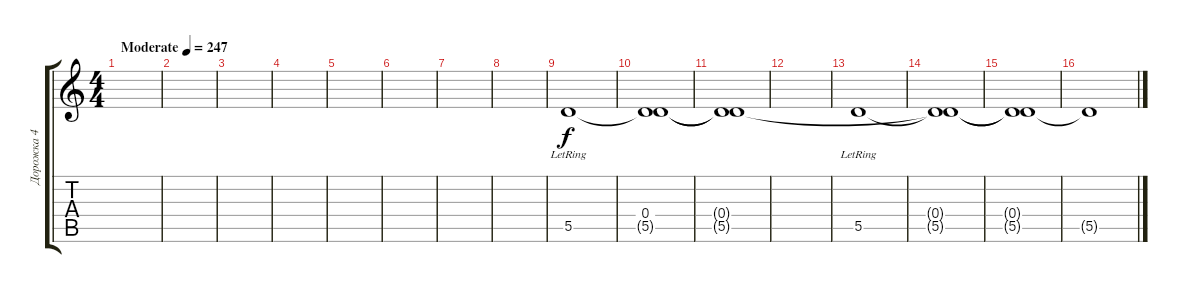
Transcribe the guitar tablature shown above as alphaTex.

\track ("Дорожка 4" "Дорожка 4") {instrument electricbasspick}
\staff {score tabs}
\tuning (E4 B3 G3 D3 A2 E2) {hide}
\ts (4 4)
\tempo (247 "Moderate")
\clef g2
\ks c
|
|
|
|
|
|
|
|
5.5{lr}.1 |
(0.4 5.5{t}).1 |
(0.4{t} 5.5{t}).1 |
|
5.5{lr}.1 |
(0.4{t} 5.5{t}).1 |
(0.4{t} 5.5{t}).1 |
5.5{t}.1
